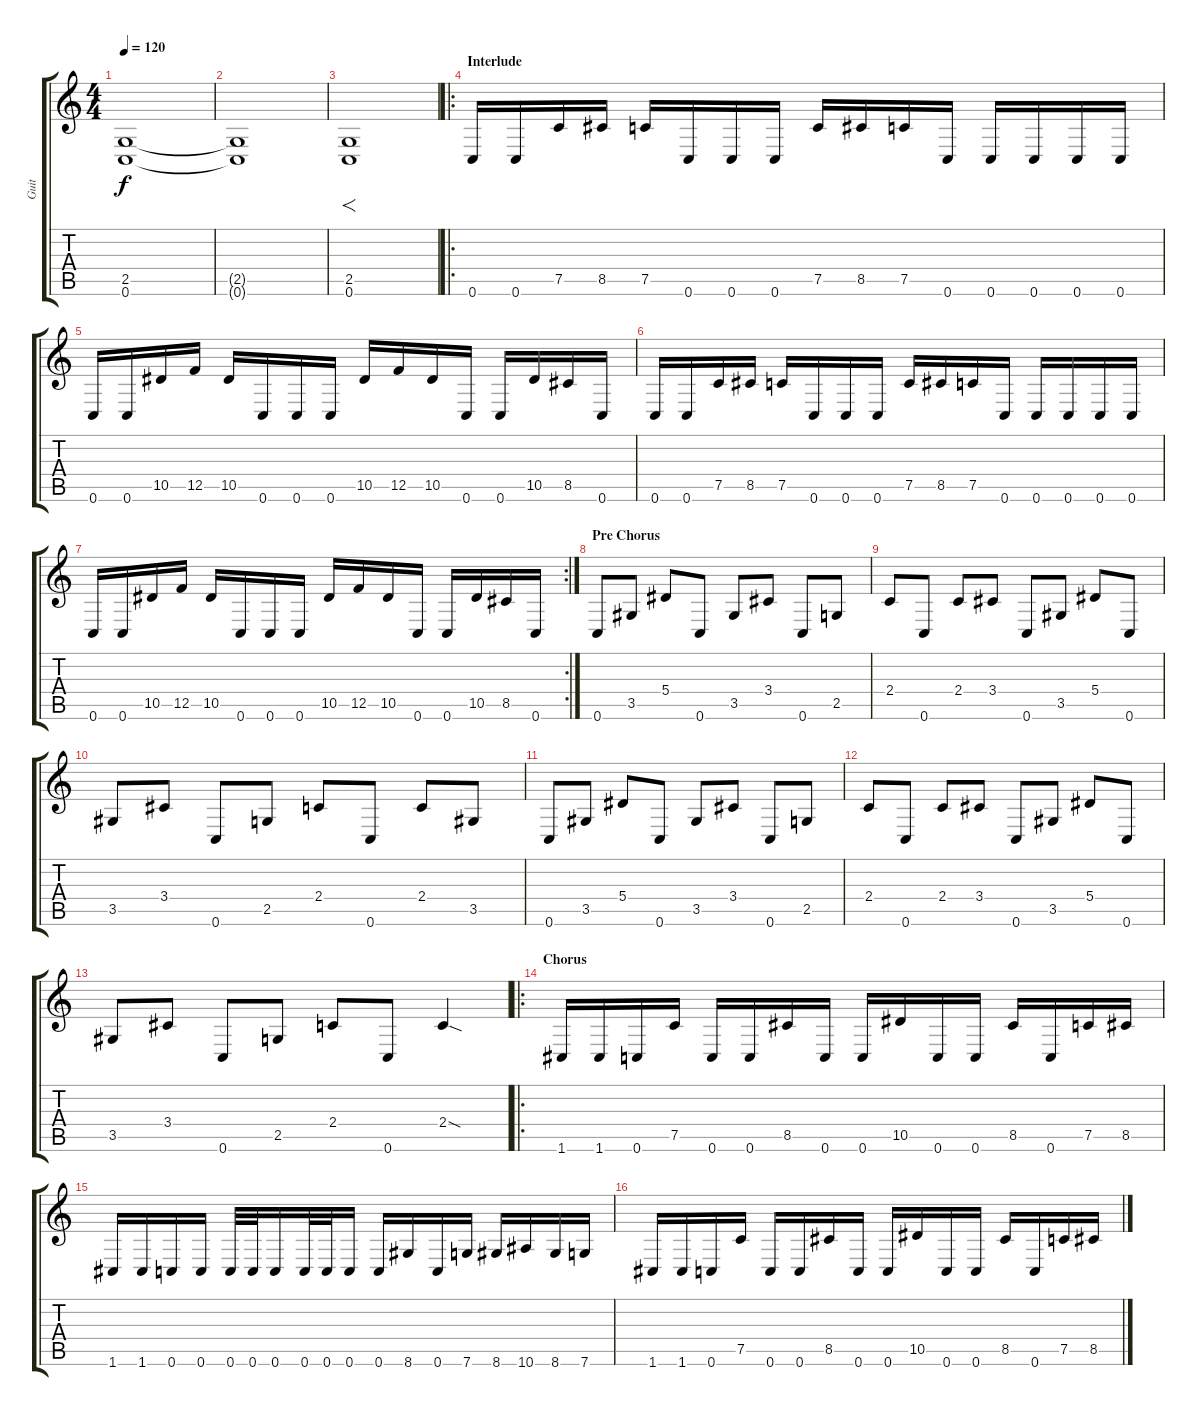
\track ("Guit" "Guit") {instrument distortionguitar}
\staff {score tabs}
\tuning (C4 G3 Eb3 Bb2 F2 C2) {hide}
\ts (4 4)
\tempo 120
\clef g2
\ks c
(2.5{t} 0.6{t}).1{dy f volume 7} |
(2.5{t} 0.6{t}).1 |
(2.5 0.6).1{f volume 13} |
\ro
\section ("" "Interlude")
0.6.16 0.6.16 7.5.16 8.5.16 7.5.16 0.6.16 0.6.16 0.6.16 7.5.16 8.5.16 7.5.16 0.6.16 0.6.16 0.6.16 0.6.16 0.6.16 |
0.6.16 0.6.16 10.5.16 12.5.16 10.5.16 0.6.16 0.6.16 0.6.16 10.5.16 12.5.16 10.5.16 0.6.16 0.6.16 10.5.16 8.5.16 0.6.16 |
0.6.16 0.6.16 7.5.16 8.5.16 7.5.16 0.6.16 0.6.16 0.6.16 7.5.16 8.5.16 7.5.16 0.6.16 0.6.16 0.6.16 0.6.16 0.6.16 |
\rc 2
0.6.16 0.6.16 10.5.16 12.5.16 10.5.16 0.6.16 0.6.16 0.6.16 10.5.16 12.5.16 10.5.16 0.6.16 0.6.16 10.5.16 8.5.16 0.6.16 |
\section ("" "Pre Chorus")
0.6.8 3.5.8 5.4.8 0.6.8 3.5.8 3.4.8 0.6.8 2.5.8 |
2.4.8 0.6.8 2.4.8 3.4.8 0.6.8 3.5.8 5.4.8 0.6.8 |
3.5.8 3.4.8 0.6.8 2.5.8 2.4.8 0.6.8 2.4.8 3.5.8 |
0.6.8 3.5.8 5.4.8 0.6.8 3.5.8 3.4.8 0.6.8 2.5.8 |
2.4.8 0.6.8 2.4.8 3.4.8 0.6.8 3.5.8 5.4.8 0.6.8 |
3.5.8 3.4.8 0.6.8 2.5.8 2.4.8 0.6.8 2.4{sod}.4 |
\ro
\section ("" "Chorus")
1.6.16 1.6.16 0.6.16 7.5.16 0.6.16 0.6.16 8.5.16 0.6.16 0.6.16 10.5.16 0.6.16 0.6.16 8.5.16 0.6.16 7.5.16 8.5.16 |
1.6.16 1.6.16 0.6.16 0.6.16 0.6.32 0.6.32 0.6.16 0.6.32 0.6.32 0.6.16 0.6.16 8.6.16 0.6.16 7.6.16 8.6.16 10.6.16 8.6.16 7.6.16 |
1.6.16 1.6.16 0.6.16 7.5.16 0.6.16 0.6.16 8.5.16 0.6.16 0.6.16 10.5.16 0.6.16 0.6.16 8.5.16 0.6.16 7.5.16 8.5.16
